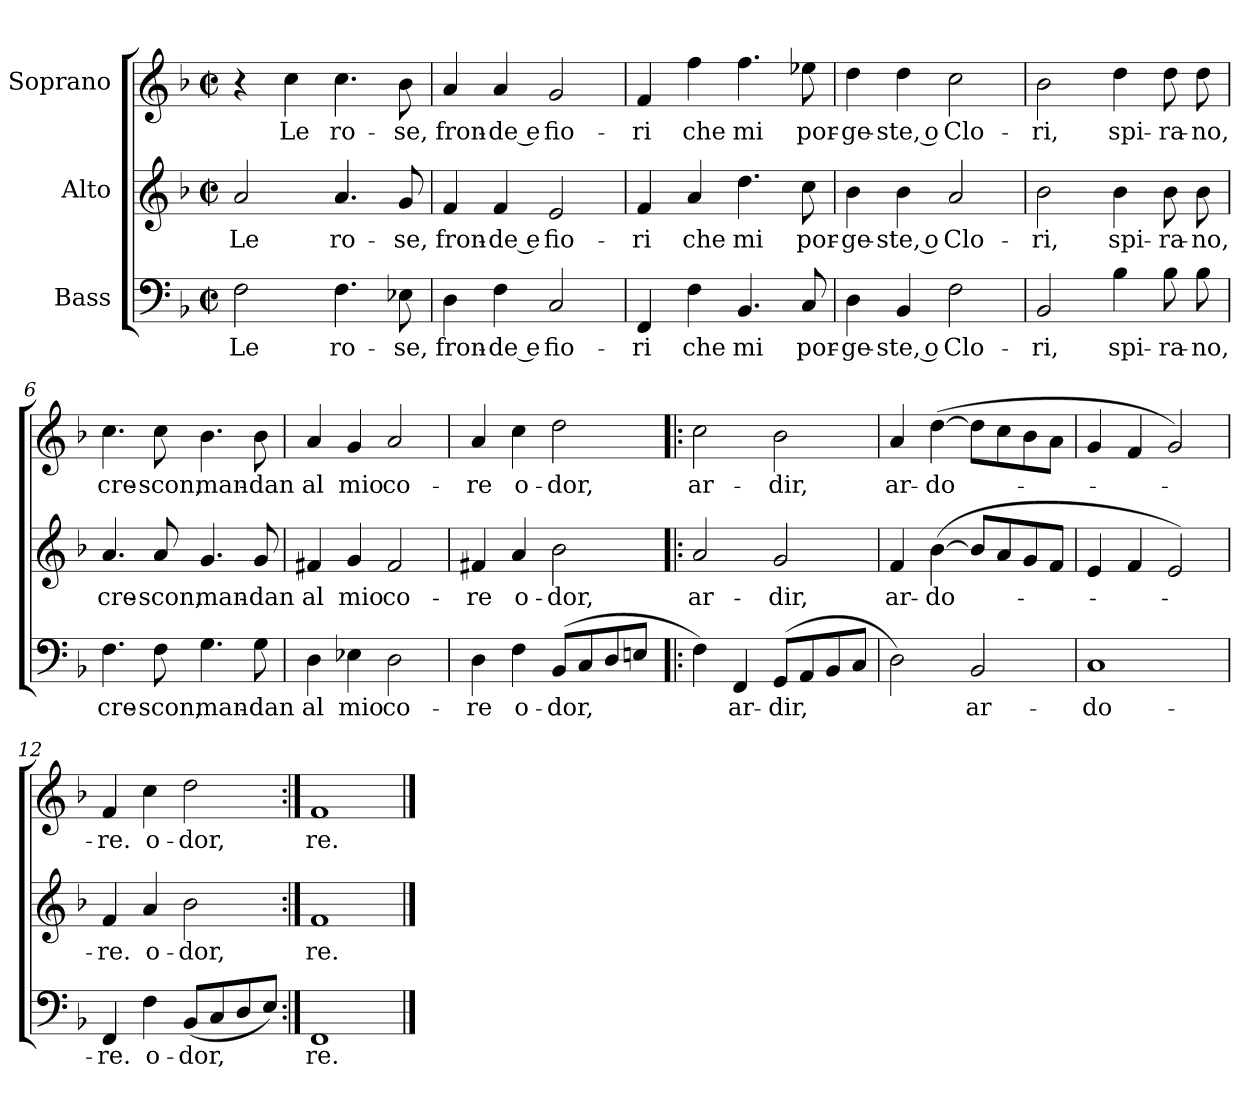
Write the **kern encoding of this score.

**kern	**text	**kern	**text	**kern	**text
*part3	*part3	*part2	*part2	*part1	*part1
*staff3	*staff3	*staff2	*staff2	*staff1	*staff1
*I"Bass	*	*I"Alto	*	*I"Soprano	*
*clefF4	*	*clefG2	*	*clefG2	*
*k[b-]	*	*k[b-]	*	*k[b-]	*
*M2/2	*	*M2/2	*	*M2/2	*
*met(c|)	*	*met(c|)	*	*met(c|)	*
=1	=1	=1	=1	=1	=1
!	!LO:LY:b	!	!LO:LY:b	!	!
2F\	Le	2a/	Le	4r	.
!	!	!	!	!	!LO:LY:b
.	.	.	.	4cc\	Le
!	!LO:LY:b	!	!LO:LY:b	!	!LO:LY:b
4.F\	ro-	4.a/	ro-	4.cc\	ro-
!	!LO:LY:b	!	!LO:LY:b	!	!LO:LY:b
8E-X\	-se,	8g/	-se,	8b-\	-se,
=2	=2	=2	=2	=2	=2
!	!LO:LY:b	!	!LO:LY:b	!	!LO:LY:b
4D\	fron-	4f/	fron-	4a/	fron-
!	!LO:LY:b	!	!LO:LY:b	!	!LO:LY:b
4F\	-de e	4f/	-de e	4a/	-de e
!	!LO:LY:b	!	!LO:LY:b	!	!LO:LY:b
2C/	fio-	2e/	fio-	2g/	fio-
=3	=3	=3	=3	=3	=3
!	!LO:LY:b	!	!LO:LY:b	!	!LO:LY:b
4FF/	-ri	4f/	-ri	4f/	-ri
!	!LO:LY:b	!	!LO:LY:b	!	!LO:LY:b
4F\	che	4a/	che	4ff\	che
!	!LO:LY:b	!	!LO:LY:b	!	!LO:LY:b
4.BB-/	mi	4.dd\	mi	4.ff\	mi
!	!LO:LY:b	!	!LO:LY:b	!	!LO:LY:b
8C/	por-	8cc\	por-	8ee-X\	por-
=4	=4	=4	=4	=4	=4
!	!LO:LY:b	!	!LO:LY:b	!	!LO:LY:b
4D\	-ge-	4b-\	-ge-	4dd\	-ge-
!	!LO:LY:b	!	!LO:LY:b	!	!LO:LY:b
4BB-/	-ste, o	4b-\	-ste, o	4dd\	-ste, o
!	!LO:LY:b	!	!LO:LY:b	!	!LO:LY:b
2F\	Clo-	2a/	Clo-	2cc\	Clo-
!!LO:LB:g=z
=5	=5	=5	=5	=5	=5
!	!LO:LY:b	!	!LO:LY:b	!	!LO:LY:b
2BB-/	-ri,	2b-\	-ri,	2b-\	-ri,
!	!LO:LY:b	!	!LO:LY:b	!	!LO:LY:b
4B-\	spi-	4b-\	spi-	4dd\	spi-
!	!LO:LY:b	!	!LO:LY:b	!	!LO:LY:b
8B-\	-ra-	8b-\	-ra-	8dd\	-ra-
!	!LO:LY:b	!	!LO:LY:b	!	!LO:LY:b
8B-\	-no,	8b-\	-no,	8dd\	-no,
=6	=6	=6	=6	=6	=6
!	!LO:LY:b	!	!LO:LY:b	!	!LO:LY:b
4.F\	cre-	4.a/	cre-	4.cc\	cre-
!	!LO:LY:b	!	!LO:LY:b	!	!LO:LY:b
8F\	-scon,	8a/	-scon,	8cc\	-scon,
!	!LO:LY:b	!	!LO:LY:b	!	!LO:LY:b
4.G\	man-	4.g/	man-	4.b-\	man-
!	!LO:LY:b	!	!LO:LY:b	!	!LO:LY:b
8G\	-dan	8g/	-dan	8b-\	-dan
=7	=7	=7	=7	=7	=7
!	!LO:LY:b	!	!LO:LY:b	!	!LO:LY:b
4D\	al	4f#X/	al	4a/	al
!	!LO:LY:b	!	!LO:LY:b	!	!LO:LY:b
4E-X\	mio	4g/	mio	4g/	mio
!	!LO:LY:b	!	!LO:LY:b	!	!LO:LY:b
2D\	co-	2f#/	co-	2a/	co-
=8	=8	=8	=8	=8	=8
!	!LO:LY:b	!	!LO:LY:b	!	!LO:LY:b
4D\	-re	4f#X/	-re	4a/	-re
!	!LO:LY:b	!	!LO:LY:b	!	!LO:LY:b
4F\	o-	4a/	o-	4cc\	o-
!	!LO:LY:b	!	!LO:LY:b	!	!LO:LY:b
(>8BB-/L	-dor,	2b-\	-dor,	2dd\	-dor,
8C/	.	.	.	.	.
8D/	.	.	.	.	.
8En/J	.	.	.	.	.
!!LO:LB:g=z
=9!|:	=9!|:	=9!|:	=9!|:	=9!|:	=9!|:
!	!	!	!LO:LY:b	!	!LO:LY:b
4F\)	.	2a/	ar-	2cc\	ar-
!	!LO:LY:b	!	!	!	!
4FF/	ar-	.	.	.	.
!	!LO:LY:b	!	!LO:LY:b	!	!LO:LY:b
(<8GG/L	-dir,	2g/	-dir,	2b-\	-dir,
8AA/	.	.	.	.	.
8BB-/	.	.	.	.	.
8C/J	.	.	.	.	.
=10	=10	=10	=10	=10	=10
!	!	!	!LO:LY:b	!	!LO:LY:b
2D\)	.	4f/	ar-	4a/	ar-
!	!	!	!LO:LY:b	!	!LO:LY:b
.	.	(>[4b-\	-do-	(>[4dd\	-do-
!	!LO:LY:b	!	!	!	!
2BB-/	ar-	8b-/L]	.	8dd\L]	.
.	.	8a/	.	8cc\	.
.	.	8g/	.	8b-\	.
.	.	8f/J	.	8a\J	.
=11	=11	=11	=11	=11	=11
!	!LO:LY:b	!	!	!	!
1C	-do-	4e/	.	4g/	.
.	.	4f/	.	4f/	.
.	.	2e/)	.	2g/)	.
=12	=12	=12	=12	=12	=12
!	!LO:LY:b	!	!LO:LY:b	!	!LO:LY:b
4FF/	-re.	4f/	-re.	4f/	-re.
!	!LO:LY:b	!	!LO:LY:b	!	!LO:LY:b
4F\	o-	4a/	o-	4cc\	o-
!	!LO:LY:b	!	!LO:LY:b	!	!LO:LY:b
(>8BB-/L	-dor,	2b-\	-dor,	2dd\	-dor,
8C/	.	.	.	.	.
8D/	.	.	.	.	.
8E/J)	.	.	.	.	.
=13:|!	=13:|!	=13:|!	=13:|!	=13:|!	=13:|!
!	!LO:LY:b	!	!LO:LY:b	!	!LO:LY:b
1FF	-re.	1f	-re.	1f	-re.
==	==	==	==	==	==
*-	*-	*-	*-	*-	*-
